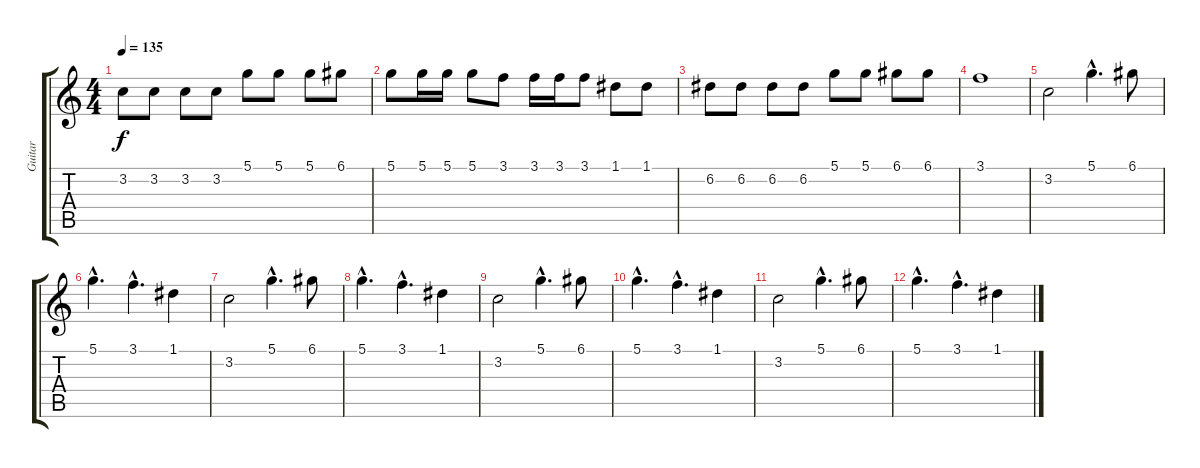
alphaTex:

\track ("Guitar" "Guitar") {instrument distortionguitar}
\staff {score tabs}
\tuning (D4 A3 F3 C3 G2 C2) {hide}
\ts (4 4)
\tempo 135
\clef g2
\ks c
3.2.8{dy f} 3.2.8 3.2.8 3.2.8 5.1.8 5.1.8 5.1.8 6.1.8 |
5.1.8 5.1.16 5.1.16 5.1.8 3.1.8 3.1.16 3.1.16 3.1.8 1.1.8 1.1.8 |
6.2.8 6.2.8 6.2.8 6.2.8 5.1.8 5.1.8 6.1.8 6.1.8 |
3.1.1 |
3.2.2{volume 6} 5.1{hac}.4{d} 6.1.8 |
5.1{hac}.4{d} 3.1{hac}.4{d} 1.1.4 |
3.2.2 5.1{hac}.4{d} 6.1.8 |
5.1{hac}.4{d} 3.1{hac}.4{d} 1.1.4 |
3.2.2{volume 0} 5.1{hac}.4{d} 6.1.8 |
5.1{hac}.4{d} 3.1{hac}.4{d} 1.1.4 |
3.2.2 5.1{hac}.4{d} 6.1.8 |
5.1{hac}.4{d} 3.1{hac}.4{d} 1.1.4
